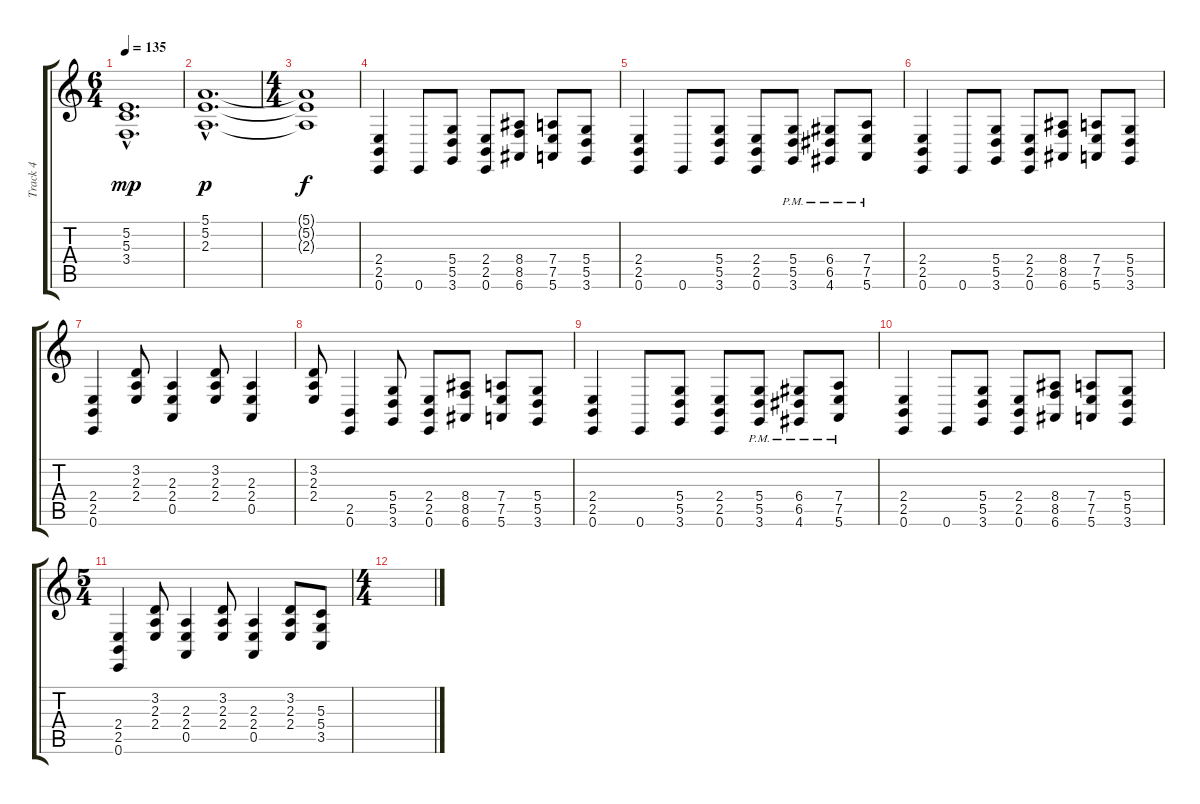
\track ("Track 4" "Track 4") {instrument violin}
\staff {score tabs}
\tuning (E4 B3 G3 D3 A2 E2) {hide}
\ts (6 4)
\tempo 135
\clef g2
\ks c
(5.2{hac} 5.3{hac} 3.4{hac}).1{d dy mp} |
(5.1{hac} 5.2{hac} 2.3{hac}).1{d dy p} |
\ts (4 4)
(5.1{t} 5.2{t} 2.3{t}).1{dy f} |
(2.4 2.5 0.6).4 0.6.8 (5.4 5.5 3.6).8 (2.4 2.5 0.6).8 (8.4 8.5 6.6).8 (7.4 7.5 5.6).8 (5.4 5.5 3.6).8 |
(2.4 2.5 0.6).4 0.6.8 (5.4 5.5 3.6).8 (2.4 2.5 0.6).8 (5.4{pm} 5.5{pm} 3.6{pm}).8 (6.4{pm} 6.5 4.6{pm}).8 (7.4{pm} 7.5{pm} 5.6{pm}).8 |
(2.4 2.5 0.6).4 0.6.8 (5.4 5.5 3.6).8 (2.4 2.5 0.6).8 (8.4 8.5 6.6).8 (7.4 7.5 5.6).8 (5.4 5.5 3.6).8 |
(2.4 2.5 0.6).4 (3.2 2.3 2.4).8 (2.3 2.4 0.5).4 (3.2 2.3 2.4).8 (2.3 2.4 0.5).4 |
(3.2 2.3 2.4).8 (2.5 0.6).4 (5.4 5.5 3.6).8 (2.4 2.5 0.6).8 (8.4 8.5 6.6).8 (7.4 7.5 5.6).8 (5.4 5.5 3.6).8 |
(2.4 2.5 0.6).4 0.6.8 (5.4 5.5 3.6).8 (2.4 2.5 0.6).8 (5.4{pm} 5.5{pm} 3.6{pm}).8 (6.4{pm} 6.5 4.6{pm}).8 (7.4{pm} 7.5{pm} 5.6{pm}).8 |
(2.4 2.5 0.6).4 0.6.8 (5.4 5.5 3.6).8 (2.4 2.5 0.6).8 (8.4 8.5 6.6).8 (7.4 7.5 5.6).8 (5.4 5.5 3.6).8 |
\ts (5 4)
(2.4 2.5 0.6).4 (3.2 2.3 2.4).8 (2.3 2.4 0.5).4 (3.2 2.3 2.4).8 (2.3 2.4 0.5).4 (3.2 2.3 2.4).8 (5.3 5.4 3.5).8 |
\ts (4 4)
